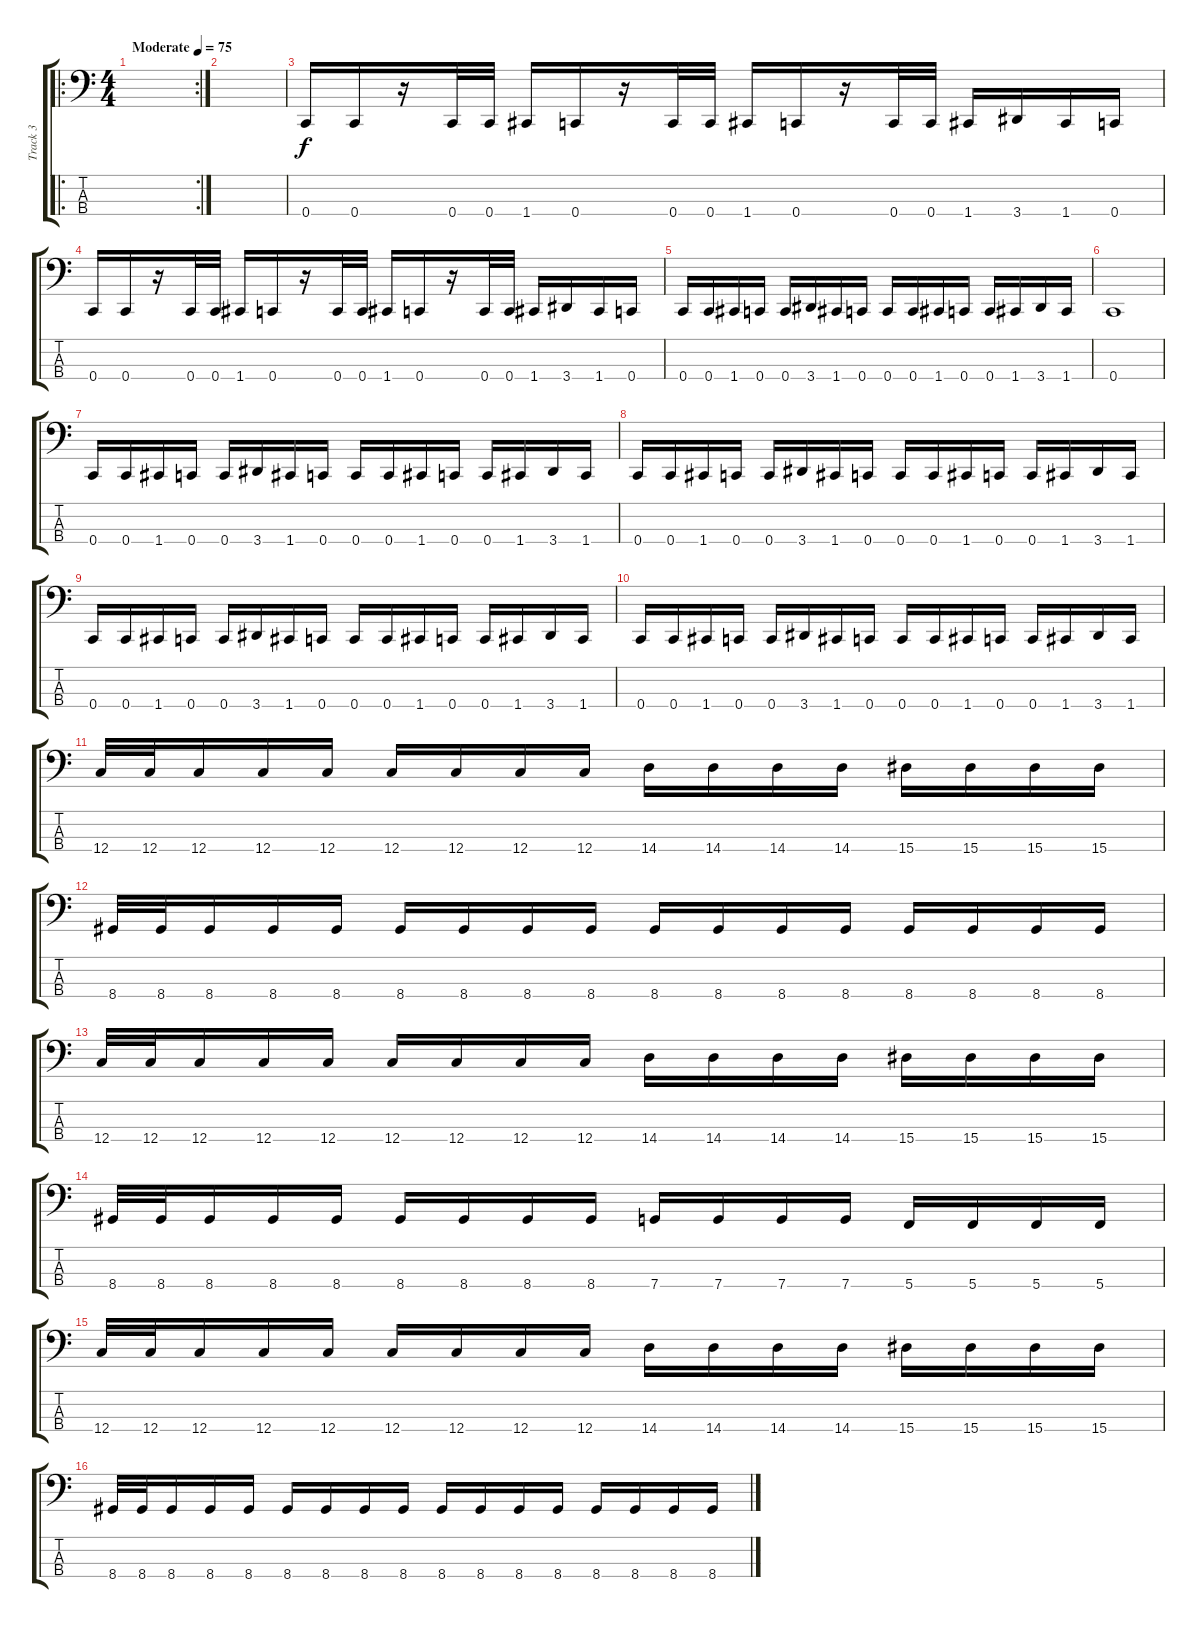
\track ("Track 3" "Track 3") {instrument electricbassfinger}
\staff {score tabs}
\tuning (F2 C2 G1 C1) {hide}
\ro
\rc 2
\ts (4 4)
\tempo (75 "Moderate")
\clef f4
\ks c
|
|
0.4.16 0.4.16 r.16 0.4.32 0.4.32 1.4.16 0.4.16 r.16 0.4.32 0.4.32 1.4.16 0.4.16 r.16 0.4.32 0.4.32 1.4.16 3.4.16 1.4.16 0.4.16 |
0.4.16 0.4.16 r.16 0.4.32 0.4.32 1.4.16 0.4.16 r.16 0.4.32 0.4.32 1.4.16 0.4.16 r.16 0.4.32 0.4.32 1.4.16 3.4.16 1.4.16 0.4.16 |
0.4.16 0.4.16 1.4.16 0.4.16 0.4.16 3.4.16 1.4.16 0.4.16 0.4.16 0.4.16 1.4.16 0.4.16 0.4.16 1.4.16 3.4.16 1.4.16 |
0.4.1 |
0.4.16 0.4.16 1.4.16 0.4.16 0.4.16 3.4.16 1.4.16 0.4.16 0.4.16 0.4.16 1.4.16 0.4.16 0.4.16 1.4.16 3.4.16 1.4.16 |
0.4.16 0.4.16 1.4.16 0.4.16 0.4.16 3.4.16 1.4.16 0.4.16 0.4.16 0.4.16 1.4.16 0.4.16 0.4.16 1.4.16 3.4.16 1.4.16 |
0.4.16 0.4.16 1.4.16 0.4.16 0.4.16 3.4.16 1.4.16 0.4.16 0.4.16 0.4.16 1.4.16 0.4.16 0.4.16 1.4.16 3.4.16 1.4.16 |
0.4.16 0.4.16 1.4.16 0.4.16 0.4.16 3.4.16 1.4.16 0.4.16 0.4.16 0.4.16 1.4.16 0.4.16 0.4.16 1.4.16 3.4.16 1.4.16 |
12.4.32 12.4.32 12.4.16 12.4.16 12.4.16 12.4.16 12.4.16 12.4.16 12.4.16 14.4.16 14.4.16 14.4.16 14.4.16 15.4.16 15.4.16 15.4.16 15.4.16 |
8.4.32 8.4.32 8.4.16 8.4.16 8.4.16 8.4.16 8.4.16 8.4.16 8.4.16 8.4.16 8.4.16 8.4.16 8.4.16 8.4.16 8.4.16 8.4.16 8.4.16 |
12.4.32 12.4.32 12.4.16 12.4.16 12.4.16 12.4.16 12.4.16 12.4.16 12.4.16 14.4.16 14.4.16 14.4.16 14.4.16 15.4.16 15.4.16 15.4.16 15.4.16 |
8.4.32 8.4.32 8.4.16 8.4.16 8.4.16 8.4.16 8.4.16 8.4.16 8.4.16 7.4.16 7.4.16 7.4.16 7.4.16 5.4.16 5.4.16 5.4.16 5.4.16 |
12.4.32 12.4.32 12.4.16 12.4.16 12.4.16 12.4.16 12.4.16 12.4.16 12.4.16 14.4.16 14.4.16 14.4.16 14.4.16 15.4.16 15.4.16 15.4.16 15.4.16 |
8.4.32 8.4.32 8.4.16 8.4.16 8.4.16 8.4.16 8.4.16 8.4.16 8.4.16 8.4.16 8.4.16 8.4.16 8.4.16 8.4.16 8.4.16 8.4.16 8.4.16
